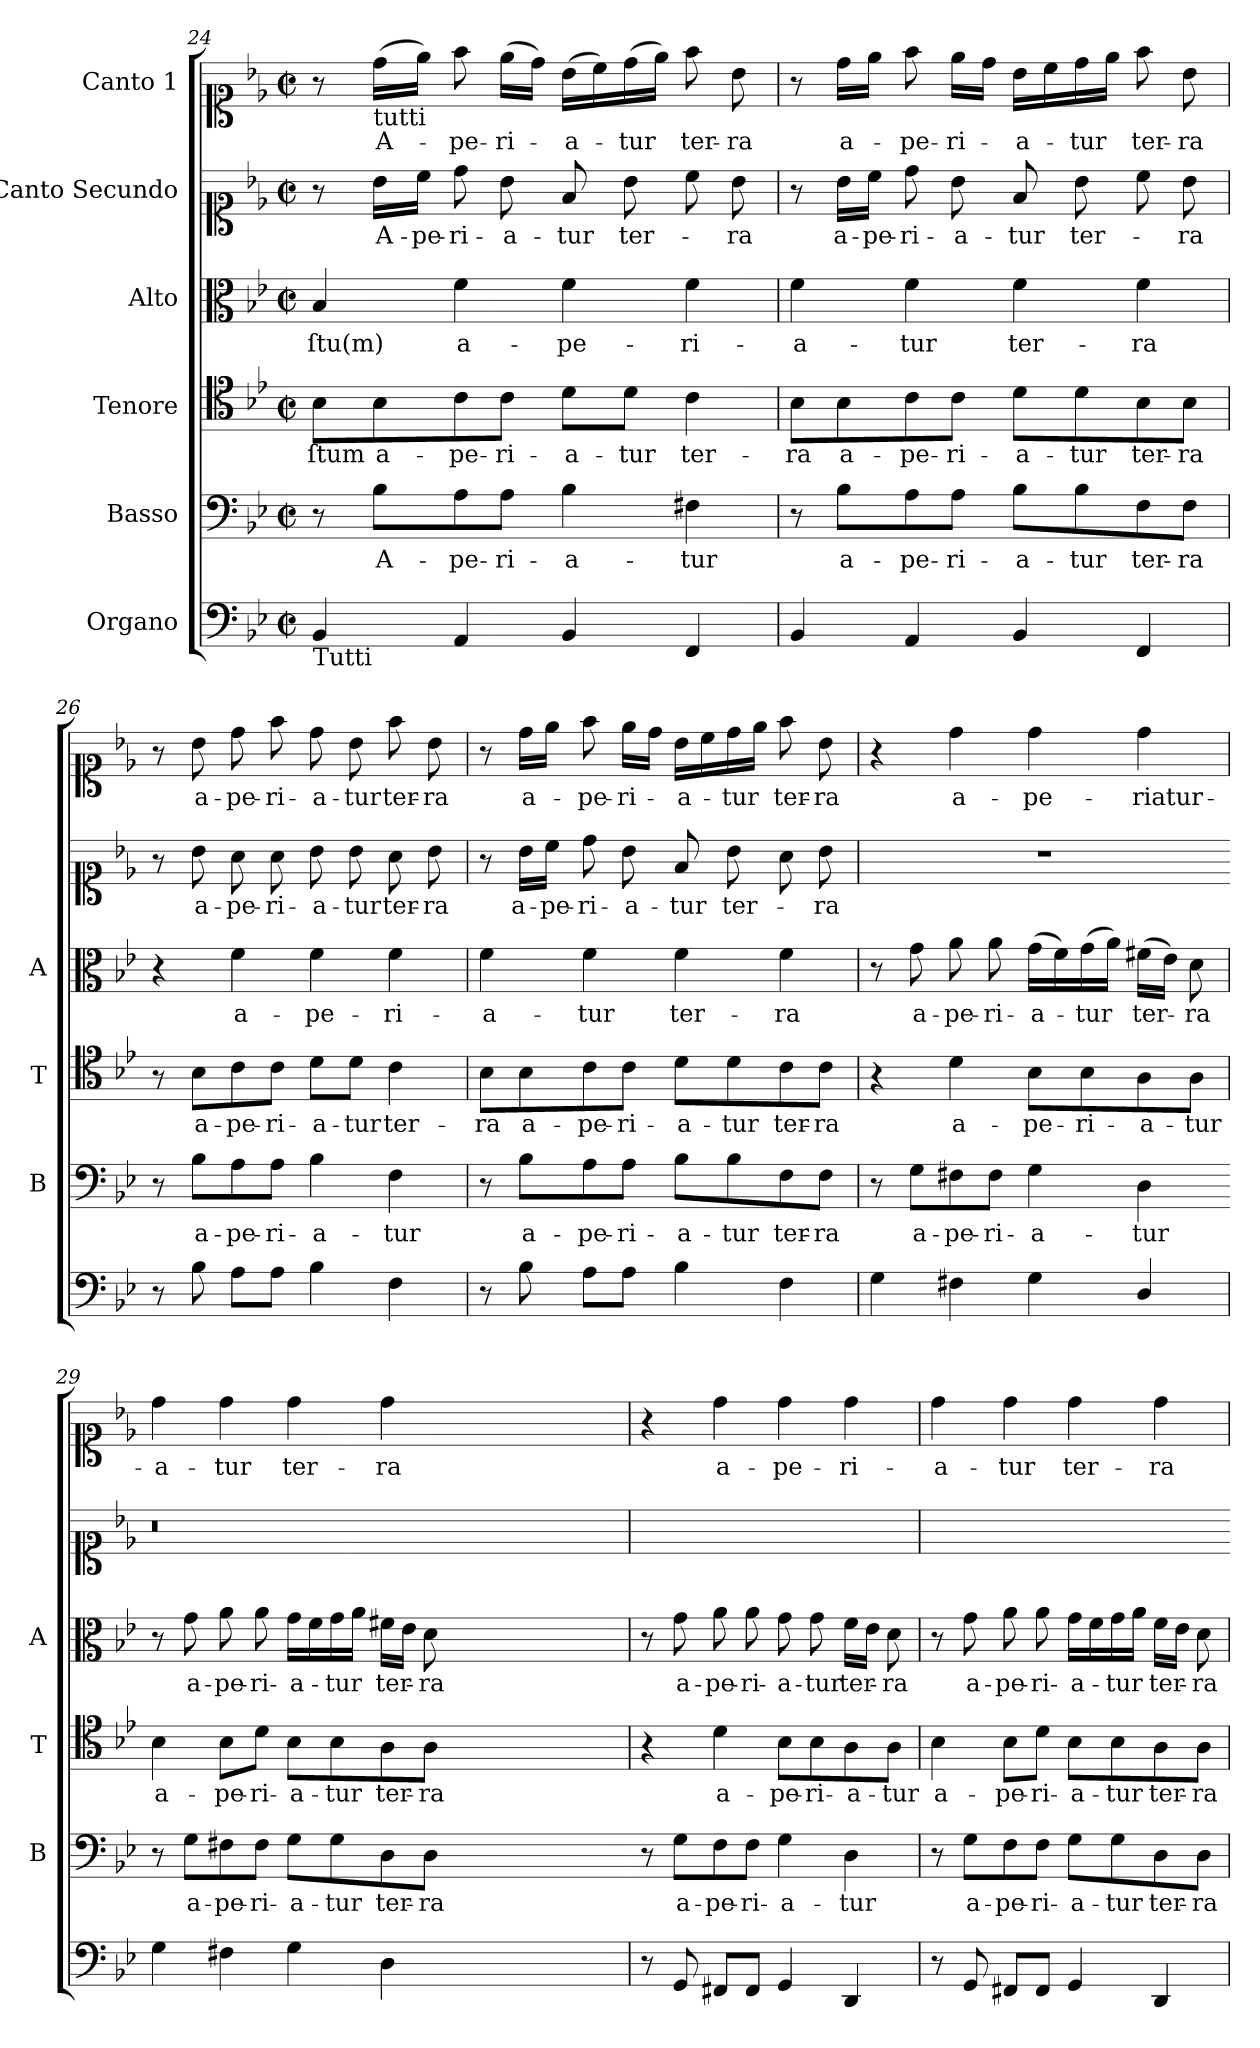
**kern	**kern	**text	**kern	**text	**kern	**text	**kern	**text	**kern	**text
*part6	*part5	*part5	*part4	*part4	*part3	*part3	*part2	*part2	*part1	*part1
*staff6	*staff5	*staff5	*staff4	*staff4	*staff3	*staff3	*staff2	*staff2	*staff1	*staff1
*I"Organo	*I"Basso	*	*I"Tenore	*	*I"Alto	*	*I"Canto Secundo	*	*I"Canto 1	*
*	*I'B	*	*I'T	*	*I'A	*	*	*	*	*
*clefF4	*clefF4	*	*clefC4	*	*clefC3	*	*clefC1	*	*clefC1	*
*k[b-e-]	*k[b-e-]	*	*k[b-e-]	*	*k[b-e-]	*	*k[b-e-]	*	*k[b-e-]	*
*M2/2	*M2/2	*	*M2/2	*	*M2/2	*	*M2/2	*	*M2/2	*
*met(c|)	*met(c|)	*	*met(c|)	*	*met(c|)	*	*met(c|)	*	*met(c|)	*
=24	=24	=24	=24	=24	=24	=24	=24	=24	=24	=24
!LO:TX:b:t=Tutti	!	!	!	!	!	!	!	!	!	!
4BB-/	8r	.	8B-\L	-ſtum	4B-/	-ſtu(m)	8r	.	8r	.
!	!	!	!	!	!	!	!	!	!LO:TX:b:t=tutti	!
.	8B-\L	A-	8B-\	a-	.	.	16b-\LL	A-	(>16dd\LL	A-
.	.	.	.	.	.	.	16cc\JJ	-pe-	16ee-\JJ)	.
4AA/	8A\	-pe-	8c\	-pe-	4f\	a-	8dd\	-ri-	8ff\	-pe-
.	8A\J	-ri-	8c\J	-ri-	.	.	8b-\	-a-	(>16ee-\LL	-ri-
.	.	.	.	.	.	.	.	.	16dd\JJ)	.
4BB-/	4B-\	-a-	8d\L	-a-	4f\	-pe-	8f/	-tur	(>16b-\LL	-a-
.	.	.	.	.	.	.	.	.	16cc\)	.
.	.	.	8d\J	-tur	.	.	8b-\	ter-	(>16dd\	-tur
.	.	.	.	.	.	.	.	.	16ee-\JJ)	.
4FF/	4F#X\	-tur	4c\	ter-	4f\	-ri-	8cc\	.	8ff\	ter-
.	.	.	.	.	.	.	8b-\	-ra	8b-\	-ra
=25	=25	=25	=25	=25	=25	=25	=25	=25	=25	=25
4BB-/	8r	.	8B-\L	-ra	4f\	-a-	8r	.	8r	.
!	!	!	!	!LO:LY:i	!	!	!	!LO:LY:i	!	!LO:LY:i
.	8B-\L	a-	8B-\	a-	.	.	16b-\LL	a-	16dd\LL	a-
!	!	!	!	!	!	!	!	!LO:LY:i	!	!
.	.	.	.	.	.	.	16cc\JJ	-pe-	16ee-\JJ	.
!	!	!	!	!LO:LY:i	!	!	!	!LO:LY:i	!	!LO:LY:i
4AA/	8A\	-pe-	8c\	-pe-	4f\	-tur	8dd\	-ri-	8ff\	-pe-
!	!	!	!	!LO:LY:i	!	!	!	!LO:LY:i	!	!LO:LY:i
.	8A\J	-ri-	8c\J	-ri-	.	.	8b-\	-a-	16ee-\LL	-ri-
.	.	.	.	.	.	.	.	.	16dd\JJ	.
!	!	!	!	!LO:LY:i	!	!	!	!LO:LY:i	!	!LO:LY:i
4BB-/	8B-\L	-a-	8d\L	-a-	4f\	ter-	8f/	-tur	16b-\LL	-a-
.	.	.	.	.	.	.	.	.	16cc\	.
!	!	!	!	!LO:LY:i	!	!	!	!LO:LY:i	!	!LO:LY:i
.	8B-\	-tur	8d\	-tur	.	.	8b-\	ter-	16dd\	-tur
.	.	.	.	.	.	.	.	.	16ee-\JJ	.
!	!	!	!	!LO:LY:i	!	!	!	!	!	!LO:LY:i
4FF/	8F\	ter-	8B-\	ter-	4f\	-ra	8cc\	.	8ff\	ter-
!	!	!	!	!LO:LY:i	!	!	!	!LO:LY:i	!	!LO:LY:i
.	8F\J	-ra	8B-\J	-ra	.	.	8b-\	-ra	8b-\	-ra
=26	=26	=26	=26	=26	=26	=26	=26	=26	=26	=26
8r	8r	.	8r	.	4r	.	8r	.	8r	.
!	!	!LO:LY:i	!	!LO:LY:i	!	!	!	!	!	!LO:LY:i
8B-\	8B-\L	a-	8B-\L	a-	.	.	8b-\	a-	8b-\	a-
!	!	!LO:LY:i	!	!LO:LY:i	!	!LO:LY:i	!	!	!	!LO:LY:i
8A\L	8A\	-pe-	8c\	-pe-	4f\	a-	8a\	-pe-	8dd\	-pe-
!	!	!LO:LY:i	!	!LO:LY:i	!	!	!	!	!	!LO:LY:i
8A\J	8A\J	-ri-	8c\J	-ri-	.	.	8a\	-ri-	8ff\	-ri-
!	!	!LO:LY:i	!	!LO:LY:i	!	!LO:LY:i	!	!	!	!LO:LY:i
4B-\	4B-\	-a-	8d\L	-a-	4f\	-pe-	8b-\	-a-	8dd\	-a-
!	!	!	!	!LO:LY:i	!	!	!	!	!	!LO:LY:i
.	.	.	8d\J	-tur	.	.	8b-\	-tur	8b-\	-tur
!	!	!LO:LY:i	!	!LO:LY:i	!	!LO:LY:i	!	!	!	!LO:LY:i
4F\	4F\	-tur	4c\	ter-	4f\	-ri-	8a\	ter-	8ff\	ter-
!	!	!	!	!	!	!	!	!	!	!LO:LY:i
.	.	.	.	.	.	.	8b-\	-ra	8b-\	-ra
=27	=27	=27	=27	=27	=27	=27	=27	=27	=27	=27
!	!	!	!	!LO:LY:i	!	!LO:LY:i	!	!	!	!
8r	8r	.	8B-\L	-ra	4f\	-a-	8r	.	8r	.
!	!	!LO:LY:i	!	!LO:LY:i	!	!	!	!LO:LY:i	!	!LO:LY:i
8B-\	8B-\L	a-	8B-\	a-	.	.	16b-\LL	a-	16dd\LL	a-
!	!	!	!	!	!	!	!	!LO:LY:i	!	!
.	.	.	.	.	.	.	16cc\JJ	-pe-	16ee-\JJ	.
!	!	!LO:LY:i	!	!LO:LY:i	!	!LO:LY:i	!	!LO:LY:i	!	!LO:LY:i
8A\L	8A\	-pe-	8c\	-pe-	4f\	-tur	8dd\	-ri-	8ff\	-pe-
!	!	!LO:LY:i	!	!LO:LY:i	!	!	!	!LO:LY:i	!	!LO:LY:i
8A\J	8A\J	-ri-	8c\J	-ri-	.	.	8b-\	-a-	16ee-\LL	-ri-
.	.	.	.	.	.	.	.	.	16dd\JJ	.
!	!	!LO:LY:i	!	!LO:LY:i	!	!LO:LY:i	!	!LO:LY:i	!	!LO:LY:i
4B-\	8B-\L	-a-	8d\L	-a-	4f\	ter-	8f/	-tur	16b-\LL	-a-
.	.	.	.	.	.	.	.	.	16cc\	.
!	!	!LO:LY:i	!	!LO:LY:i	!	!	!	!LO:LY:i	!	!LO:LY:i
.	8B-\	-tur	8d\	-tur	.	.	8b-\	ter-	16dd\	-tur
.	.	.	.	.	.	.	.	.	16ee-\JJ	.
!	!	!LO:LY:i	!	!LO:LY:i	!	!LO:LY:i	!	!	!	!LO:LY:i
4F\	8F\	ter-	8c\	ter-	4f\	-ra	8a\	.	8ff\	ter-
!	!	!LO:LY:i	!	!LO:LY:i	!	!	!	!LO:LY:i	!	!LO:LY:i
.	8F\J	-ra	8c\J	-ra	.	.	8b-\	-ra	8b-\	-ra
=28	=28	=28	=28	=28	=28	=28	=28	=28	=28	=28
4G\	8r	.	4r	.	8r	.	1r	.	4r	.
.	8G\L	a-	.	.	8g\	a-	.	.	.	.
!	!	!	!	!LO:LY:i	!	!	!	!	!	!
4F#X\	8F#X\	-pe-	4d\	a-	8a\	-pe-	.	.	4dd\	a-
.	8F#\J	-ri-	.	.	8a\	-ri-	.	.	.	.
!	!	!	!	!LO:LY:i	!	!	!	!	!	!
4G\	4G\	-a-	8B-\L	-pe-	(>16g\LL	-a-	.	.	4dd\	-pe-
.	.	.	.	.	16f\)	.	.	.	.	.
!	!	!	!	!LO:LY:i	!	!	!	!	!	!
.	.	.	8B-\	-ri-	(>16g\	-tur	.	.	.	.
.	.	.	.	.	16a\JJ)	.	.	.	.	.
!	!	!	!	!LO:LY:i	!	!	!	!	!	!
4D/	4D\	-tur	8A\	-a-	(>16f#X\LL	ter-	.	.	4dd\	-riatur-
.	.	.	.	.	16e-\JJ)	.	.	.	.	.
!	!	!	!	!LO:LY:i	!	!	!	!	!	!
.	.	.	8A\J	-tur	8d\	-ra	.	.	.	.
=29	=29-	=29	=29	=29	=29	=29	=29	=29	=29	=29
!	!	!	!	!LO:LY:i	!	!	!	!	!	!
4G\	8r	.	4B-\	a-	8r	.	0.r	.	4dd\	a-
!	!	!	!	!	!	!LO:LY:i	!	!	!	!
.	8G\L	a-	.	.	8g\	a-	.	.	.	.
!	!	!	!	!LO:LY:i	!	!LO:LY:i	!	!	!	!
4F#X\	8F#X\	-pe-	8B-\L	-pe-	8a\	-pe-	.	.	4dd\	-tur
!	!	!	!	!LO:LY:i	!	!LO:LY:i	!	!	!	!
.	8F#\J	-ri-	8d\J	-ri-	8a\	-ri-	.	.	.	.
!	!	!	!	!LO:LY:i	!	!LO:LY:i	!	!	!	!
4G\	8G\L	-a-	8B-\L	-a-	16g\LL	-a-	.	.	4dd\	ter-
.	.	.	.	.	16f\	.	.	.	.	.
!	!	!	!	!LO:LY:i	!	!LO:LY:i	!	!	!	!
.	8G\	-tur	8B-\	-tur	16g\	-tur	.	.	.	.
.	.	.	.	.	16a\JJ	.	.	.	.	.
!	!	!	!	!LO:LY:i	!	!LO:LY:i	!	!	!	!
4D\	8D\	ter-	8A\	ter-	16f#X\LL	ter-	.	.	4dd\	-ra
.	.	.	.	.	16e-\JJ	.	.	.	.	.
!	!	!	!	!LO:LY:i	!	!LO:LY:i	!	!	!	!
.	8D\J	-ra	8A\J	-ra	8d\	-ra	.	.	.	.
0ryy	0ryy	.	0ryy	.	0ryy	.	.	.	0ryy	.
=30	=30-	=30	=30	=30	=30	=30	=30	=30	=30	=30
8r	8r	.	4r	.	8r	.	1ryy	.	4r	.
!	!	!LO:LY:i	!	!	!	!LO:LY:i	!	!	!	!
8GG/	8G\L	a-	.	.	8g\	a-	.	.	.	.
!	!	!LO:LY:i	!	!LO:LY:i	!	!LO:LY:i	!	!	!	!LO:LY:i
8FF#X/L	8F#\	-pe-	4d\	a-	8a\	-pe-	.	.	4dd\	a-
!	!	!LO:LY:i	!	!	!	!LO:LY:i	!	!	!	!
8FF#/J	8F#\J	-ri-	.	.	8a\	-ri-	.	.	.	.
!	!	!LO:LY:i	!	!LO:LY:i	!	!LO:LY:i	!	!	!	!LO:LY:i
4GG/	4G\	-a-	8B-\L	-pe-	8g\	-a-	.	.	4dd\	-pe-
!	!	!	!	!LO:LY:i	!	!LO:LY:i	!	!	!	!
.	.	.	8B-\	-ri-	8g\	-tur	.	.	.	.
!	!	!LO:LY:i	!	!LO:LY:i	!	!LO:LY:i	!	!	!	!LO:LY:i
4DD/	4D\	-tur	8A\	-a-	16f\LL	ter-	.	.	4dd\	-ri-
.	.	.	.	.	16e-\JJ	.	.	.	.	.
!	!	!	!	!LO:LY:i	!	!LO:LY:i	!	!	!	!
.	.	.	8A\J	-tur	8d\	-ra	.	.	.	.
=31	=31	=31	=31	=31	=31	=31	=31	=31	=31	=31
!	!	!	!	!LO:LY:i	!	!	!	!	!	!LO:LY:i
8r	8r	.	4B-\	a-	8r	.	1ryy	.	4dd\	-a-
!	!	!LO:LY:i	!	!	!	!LO:LY:i	!	!	!	!
8GG/	8G\L	a-	.	.	8g\	a-	.	.	.	.
!	!	!LO:LY:i	!	!LO:LY:i	!	!LO:LY:i	!	!	!	!LO:LY:i
8FF#X/L	8F\	-pe-	8B-\L	-pe-	8a\	-pe-	.	.	4dd\	-tur
!	!	!LO:LY:i	!	!LO:LY:i	!	!LO:LY:i	!	!	!	!
8FF#/J	8F\J	-ri-	8d\J	-ri-	8a\	-ri-	.	.	.	.
!	!	!LO:LY:i	!	!LO:LY:i	!	!LO:LY:i	!	!	!	!LO:LY:i
4GG/	8G\L	-a-	8B-\L	-a-	16g\LL	-a-	.	.	4dd\	ter-
.	.	.	.	.	16f\	.	.	.	.	.
!	!	!LO:LY:i	!	!LO:LY:i	!	!LO:LY:i	!	!	!	!
.	8G\	-tur	8B-\	-tur	16g\	-tur	.	.	.	.
.	.	.	.	.	16a\JJ	.	.	.	.	.
!	!	!LO:LY:i	!	!LO:LY:i	!	!LO:LY:i	!	!	!	!LO:LY:i
4DD/	8D\	ter-	8A\	ter-	16f\LL	ter-	.	.	4dd\	-ra
.	.	.	.	.	16e-\JJ	.	.	.	.	.
!	!	!LO:LY:i	!	!LO:LY:i	!	!LO:LY:i	!	!	!	!
.	8D\J	-ra	8A\J	-ra	8d\	-ra	.	.	.	.
=	=	=	=	=	=	=	=-	=	=	=
*-	*-	*-	*-	*-	*-	*-	*-	*-	*-	*-
